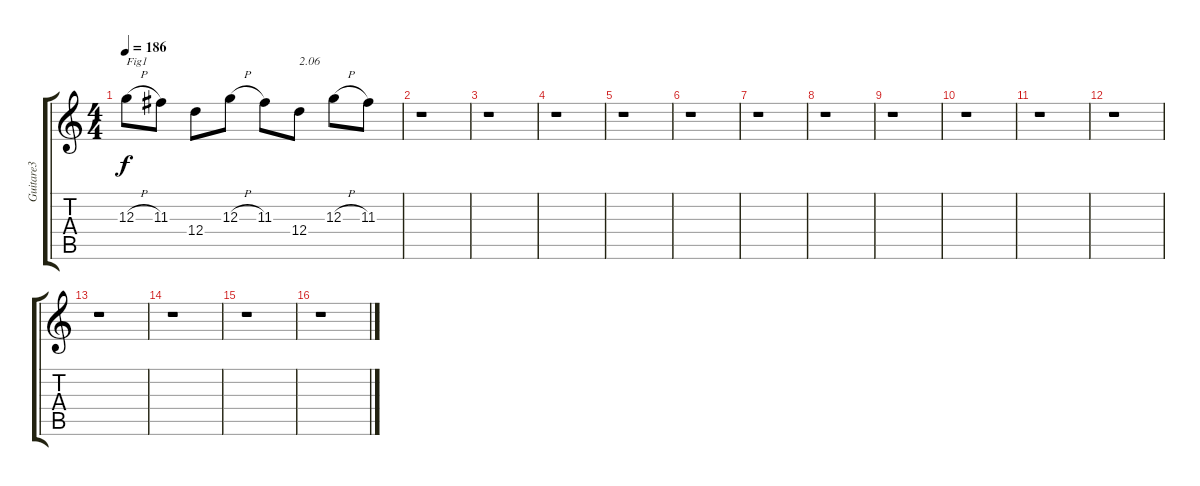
\track ("Guitare3" "Guitare3") {instrument electricguitarclean}
\staff {score tabs}
\tuning (E4 B3 G3 D3 A2 E2) {hide}
\ts (4 4)
\tempo 186
\clef g2
\ks c
12.3{h}.8{txt "Fig1" dy f} 11.3.8 12.4.8 12.3{h}.8 11.3.8 12.4.8{txt "2.06"} 12.3{h}.8 11.3.8 |
r.1 |
r.1 |
r.1 |
r.1 |
r.1 |
r.1 |
r.1 |
r.1 |
r.1 |
r.1 |
r.1 |
r.1 |
r.1 |
r.1 |
r.1
